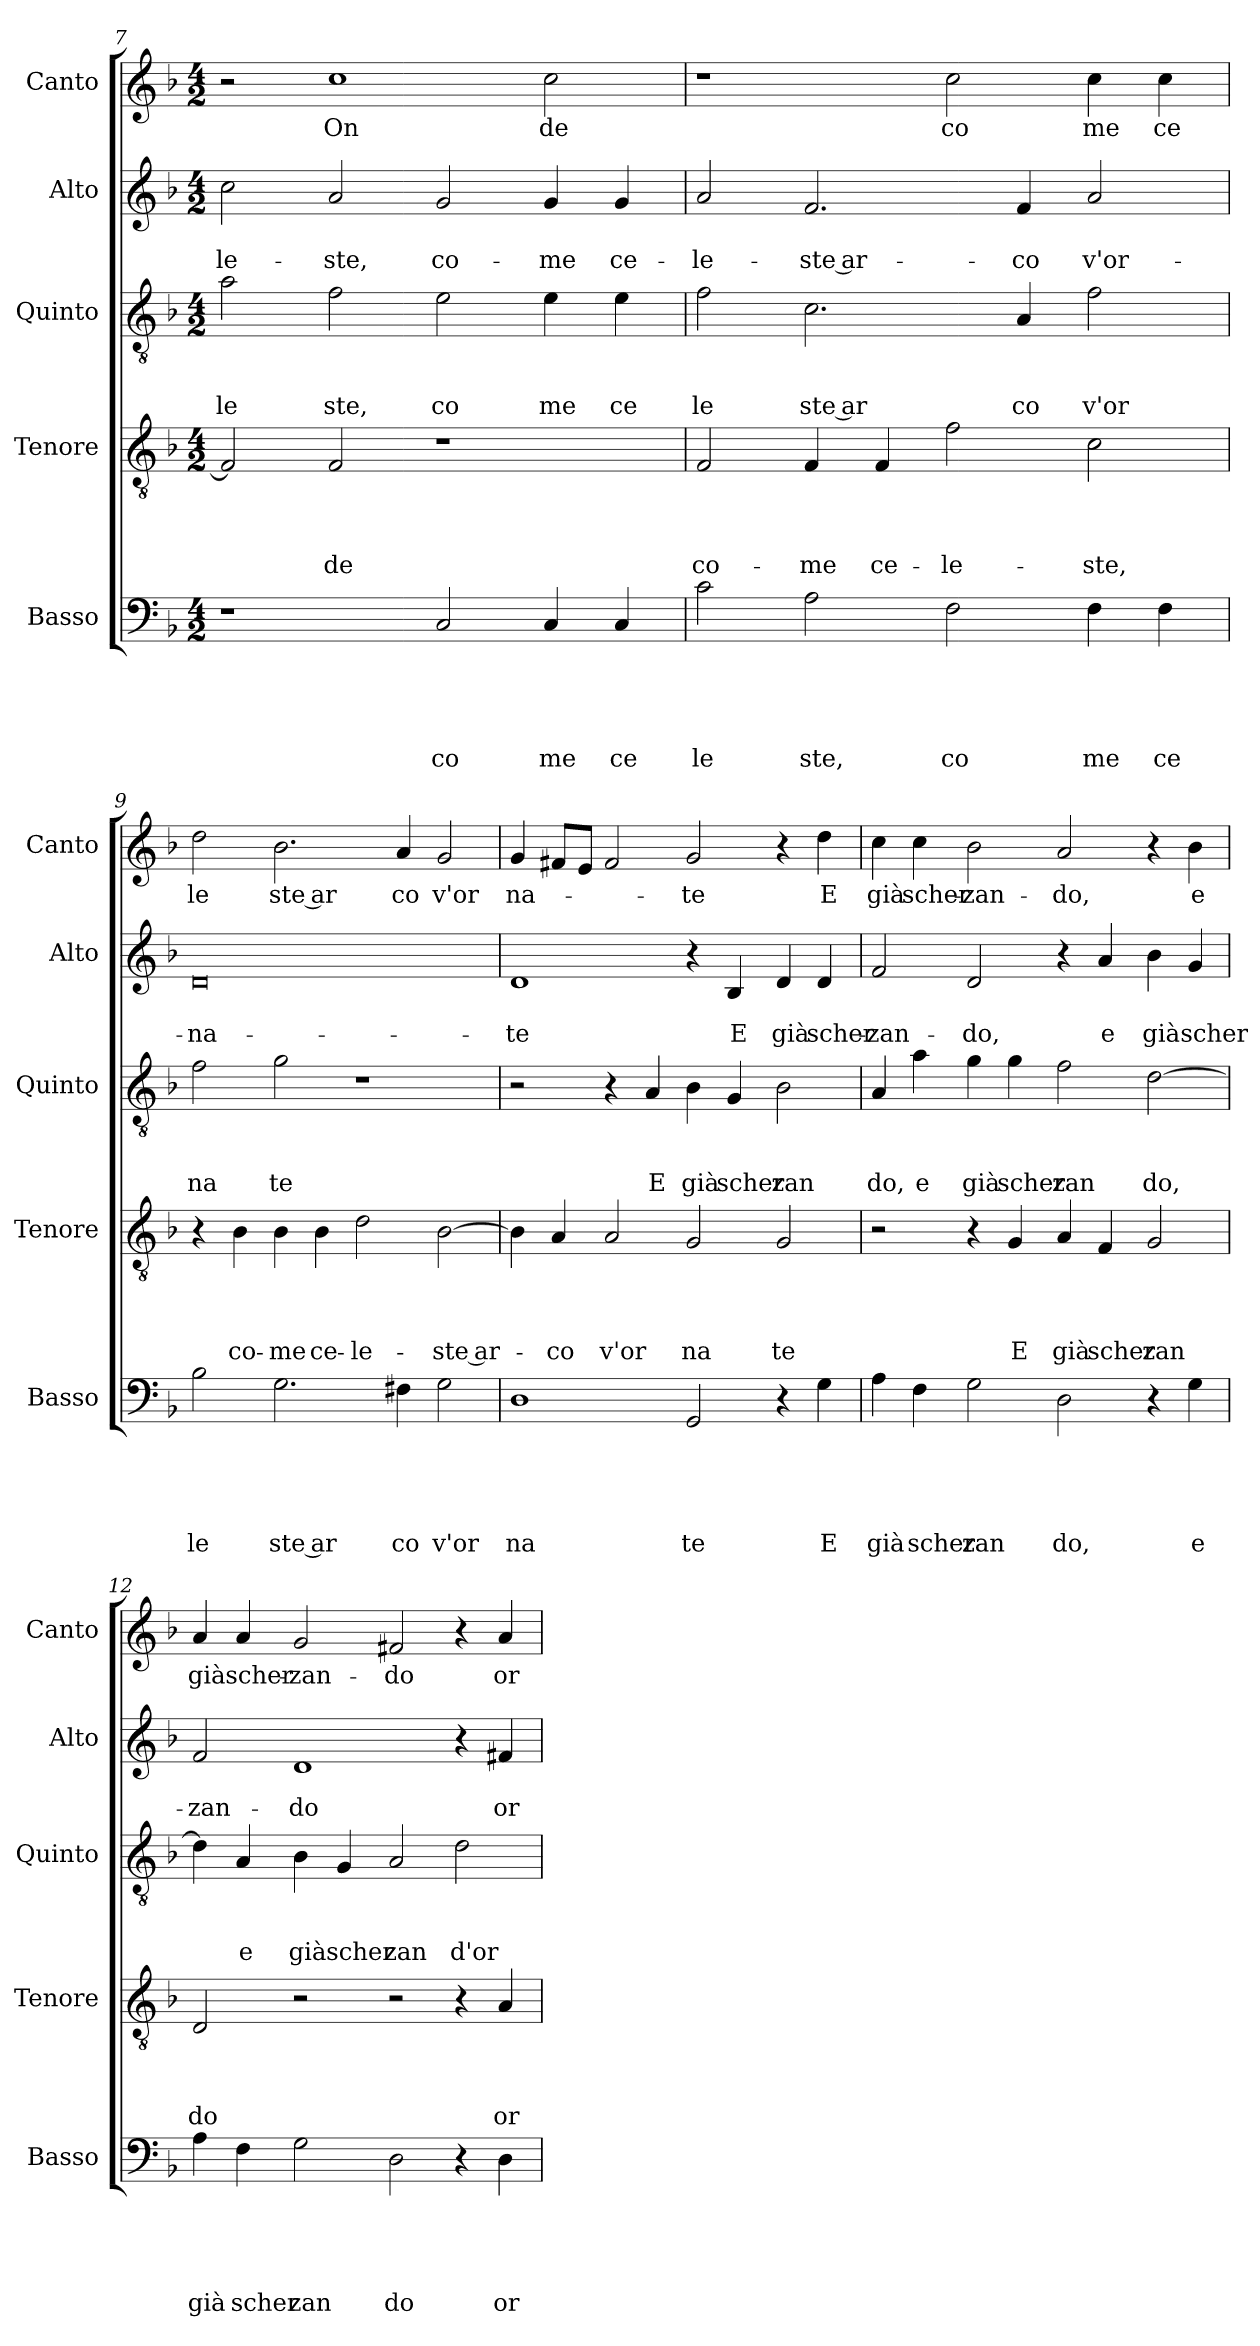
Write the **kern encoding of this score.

**kern	**text	**text	**text	**text	**text	**kern	**text	**text	**text	**text	**kern	**text	**text	**text	**kern	**text	**text	**kern	**text
*part5	*part5	*part5	*part5	*part5	*part5	*part4	*part4	*part4	*part4	*part4	*part3	*part3	*part3	*part3	*part2	*part2	*part2	*part1	*part1
*staff5	*staff5	*staff5	*staff5	*staff5	*staff5	*staff4	*staff4	*staff4	*staff4	*staff4	*staff3	*staff3	*staff3	*staff3	*staff2	*staff2	*staff2	*staff1	*staff1
*I"Basso	*	*	*	*	*	*I"Tenore	*	*	*	*	*I"Quinto	*	*	*	*I"Alto	*	*	*I"Canto	*
*I'Basso	*	*	*	*	*	*I'Tenore	*	*	*	*	*I'Quinto	*	*	*	*I'Alto	*	*	*I'Canto	*
*clefF4	*	*	*	*	*	*clefGv2	*	*	*	*	*clefGv2	*	*	*	*clefG2	*	*	*clefG2	*
*k[b-]	*	*	*	*	*	*k[b-]	*	*	*	*	*k[b-]	*	*	*	*k[b-]	*	*	*k[b-]	*
*F:	*	*	*	*	*	*F:	*	*	*	*	*F:	*	*	*	*F:	*	*	*F:	*
*M4/2	*	*	*	*	*	*M4/2	*	*	*	*	*M4/2	*	*	*	*M4/2	*	*	*M4/2	*
=7	=7	=7	=7	=7	=7	=7	=7	=7	=7	=7	=7	=7	=7	=7	=7	=7	=7	=7	=7
!	!	!	!	!	!	!	!	!	!	!	!	!	!	!LO:LY:b	!	!	!LO:LY:b	!	!
1r	.	.	.	.	.	2F/]	.	.	.	.	2a\	.	.	le	2cc\	.	-le-	2r	.
!	!	!	!	!	!	!	!	!	!	!LO:LY:b	!	!	!	!LO:LY:b	!	!	!LO:LY:b	!	!LO:LY:b
.	.	.	.	.	.	2F/	.	.	.	-de	2f\	.	.	ste,	2a/	.	-ste,	1cc	On
!	!	!	!	!	!LO:LY:b	!	!	!	!	!	!	!	!	!LO:LY:b	!	!	!LO:LY:b	!	!
2C/	.	.	.	.	co	1r	.	.	.	.	2e\	.	.	co	2g/	.	co-	.	.
!	!	!	!	!	!LO:LY:b	!	!	!	!	!	!	!	!	!LO:LY:b	!	!	!LO:LY:b	!	!LO:LY:b
4C/	.	.	.	.	me	.	.	.	.	.	4e\	.	.	me	4g/	.	-me	2cc\	de
!	!	!	!	!	!LO:LY:b	!	!	!	!	!	!	!	!	!LO:LY:b	!	!	!LO:LY:b	!	!
4C/	.	.	.	.	ce	.	.	.	.	.	4e\	.	.	ce	4g/	.	ce-	.	.
=8	=8	=8	=8	=8	=8	=8	=8	=8	=8	=8	=8	=8	=8	=8	=8	=8	=8	=8	=8
!	!	!	!	!	!LO:LY:b	!	!	!	!	!LO:LY:b	!	!	!	!LO:LY:b	!	!	!LO:LY:b	!	!
2c\	.	.	.	.	le	2F/	.	.	.	co-	2f\	.	.	le	2a/	.	-le-	1r	.
!	!	!	!	!	!LO:LY:b	!	!	!	!	!LO:LY:b	!	!	!	!LO:LY:b:rj	!	!	!LO:LY:b:rj	!	!
2A\	.	.	.	.	ste,	4F/	.	.	.	-me	2.c\	.	.	ste ar	2.f/	.	-ste ar-	.	.
!	!	!	!	!	!	!	!	!	!	!LO:LY:b	!	!	!	!	!	!	!	!	!
.	.	.	.	.	.	4F/	.	.	.	ce-	.	.	.	.	.	.	.	.	.
!	!	!	!	!	!LO:LY:b	!	!	!	!	!LO:LY:b	!	!	!	!	!	!	!	!	!LO:LY:b
2F\	.	.	.	.	co	2f\	.	.	.	-le-	.	.	.	.	.	.	.	2cc\	co
!	!	!	!	!	!	!	!	!	!	!	!	!	!	!LO:LY:b	!	!	!LO:LY:b	!	!
.	.	.	.	.	.	.	.	.	.	.	4A/	.	.	co	4f/	.	-co	.	.
!	!	!	!	!	!LO:LY:b	!	!	!	!	!LO:LY:b	!	!	!	!LO:LY:b	!	!	!LO:LY:b	!	!LO:LY:b
4F\	.	.	.	.	me	2c\	.	.	.	-ste,	2f\	.	.	v'or	2a/	.	v'or-	4cc\	me
!	!	!	!	!	!LO:LY:b	!	!	!	!	!	!	!	!	!	!	!	!	!	!LO:LY:b
4F\	.	.	.	.	ce	.	.	.	.	.	.	.	.	.	.	.	.	4cc\	ce
=9	=9	=9	=9	=9	=9	=9	=9	=9	=9	=9	=9	=9	=9	=9	=9	=9	=9	=9	=9
!	!	!	!	!	!LO:LY:b	!	!	!	!	!	!	!	!	!LO:LY:b	!	!	!LO:LY:b	!	!LO:LY:b
2B-\	.	.	.	.	le	4r	.	.	.	.	2f\	.	.	na	0d	.	-na-	2dd\	le
!	!	!	!	!	!	!	!	!	!	!LO:LY:b	!	!	!	!	!	!	!	!	!
.	.	.	.	.	.	4B-\	.	.	.	co-	.	.	.	.	.	.	.	.	.
!	!	!	!	!	!LO:LY:b:rj	!	!	!	!	!LO:LY:b	!	!	!	!LO:LY:b	!	!	!	!	!LO:LY:b:rj
2.G\	.	.	.	.	ste ar	4B-\	.	.	.	-me	2g\	.	.	te	.	.	.	2.b-\	ste ar
!	!	!	!	!	!	!	!	!	!	!LO:LY:b	!	!	!	!	!	!	!	!	!
.	.	.	.	.	.	4B-\	.	.	.	ce-	.	.	.	.	.	.	.	.	.
!	!	!	!	!	!	!	!	!	!	!LO:LY:b	!	!	!	!	!	!	!	!	!
.	.	.	.	.	.	2d\	.	.	.	-le-	1r	.	.	.	.	.	.	.	.
!	!	!	!	!	!LO:LY:b	!	!	!	!	!	!	!	!	!	!	!	!	!	!LO:LY:b
4F#X\	.	.	.	.	co	.	.	.	.	.	.	.	.	.	.	.	.	4a/	co
!	!	!	!	!	!LO:LY:b	!	!	!	!	!LO:LY:b	!	!	!	!	!	!	!	!	!LO:LY:b
2G\	.	.	.	.	v'or	[<2B-\	.	.	.	-ste ar-	.	.	.	.	.	.	.	2g/	v'or
!!LO:LB:g=z
=10	=10	=10	=10	=10	=10	=10	=10	=10	=10	=10	=10	=10	=10	=10	=10	=10	=10	=10	=10
!	!	!	!	!	!LO:LY:b	!	!	!	!	!	!	!	!	!	!	!	!LO:LY:b	!	!LO:LY:b
1D	.	.	.	.	na	4B-\]	.	.	.	.	2r	.	.	.	1d	.	-te	4g/	na-
!	!	!	!	!	!	!	!	!	!	!LO:LY:b	!	!	!	!	!	!	!	!	!
.	.	.	.	.	.	4A/	.	.	.	-co	.	.	.	.	.	.	.	8f#X/L	.
.	.	.	.	.	.	.	.	.	.	.	.	.	.	.	.	.	.	8e/J	.
!	!	!	!	!	!	!	!	!	!	!LO:LY:b	!	!	!	!	!	!	!	!	!
.	.	.	.	.	.	2A/	.	.	.	v'or	4r	.	.	.	.	.	.	2f#/	.
!	!	!	!	!	!	!	!	!	!	!	!	!	!	!LO:LY:b	!	!	!	!	!
.	.	.	.	.	.	.	.	.	.	.	4A/	.	.	E	.	.	.	.	.
!	!	!	!	!	!LO:LY:b	!	!	!	!	!LO:LY:b	!	!	!	!LO:LY:b	!	!	!	!	!LO:LY:b
2GG/	.	.	.	.	te	2G/	.	.	.	na	4B-\	.	.	già	4r	.	.	2g/	-te
!	!	!	!	!	!	!	!	!	!	!	!	!	!	!LO:LY:b	!	!	!LO:LY:b	!	!
.	.	.	.	.	.	.	.	.	.	.	4G/	.	.	scher	4B-/	.	E	.	.
!	!	!	!	!	!	!	!	!	!	!LO:LY:b	!	!	!	!LO:LY:b	!	!	!LO:LY:b	!	!
4r	.	.	.	.	.	2G/	.	.	.	te	2B-\	.	.	zan	4d/	.	già	4r	.
!	!	!	!	!	!LO:LY:b	!	!	!	!	!	!	!	!	!	!	!	!LO:LY:b	!	!LO:LY:b
4G\	.	.	.	.	E	.	.	.	.	.	.	.	.	.	4d/	.	scher-	4dd\	E
=11	=11	=11	=11	=11	=11	=11	=11	=11	=11	=11	=11	=11	=11	=11	=11	=11	=11	=11	=11
!	!	!	!	!	!LO:LY:b	!	!	!	!	!	!	!	!	!LO:LY:b	!	!	!LO:LY:b	!	!LO:LY:b
4A\	.	.	.	.	già	2r	.	.	.	.	4A/	.	.	do,	2f/	.	-zan-	4cc\	già
!	!	!	!	!	!LO:LY:b	!	!	!	!	!	!	!	!	!LO:LY:b	!	!	!	!	!LO:LY:b
4F\	.	.	.	.	scher	.	.	.	.	.	4a\	.	.	e	.	.	.	4cc\	scher-
!	!	!	!	!	!LO:LY:b	!	!	!	!	!	!	!	!	!LO:LY:b	!	!	!LO:LY:b	!	!LO:LY:b
2G\	.	.	.	.	zan	4r	.	.	.	.	4g\	.	.	già	2d/	.	-do,	2b-\	-zan-
!	!	!	!	!	!	!	!	!	!	!LO:LY:b	!	!	!	!LO:LY:b	!	!	!	!	!
.	.	.	.	.	.	4G/	.	.	.	E	4g\	.	.	scher	.	.	.	.	.
!	!	!	!	!	!LO:LY:b	!	!	!	!	!LO:LY:b	!	!	!	!LO:LY:b	!	!	!	!	!LO:LY:b
2D\	.	.	.	.	do,	4A/	.	.	.	già	2f\	.	.	zan	4r	.	.	2a/	-do,
!	!	!	!	!	!	!	!	!	!	!LO:LY:b	!	!	!	!	!	!	!LO:LY:b	!	!
.	.	.	.	.	.	4F/	.	.	.	scher	.	.	.	.	4a/	.	e	.	.
!	!	!	!	!	!	!	!	!	!	!LO:LY:b	!	!	!	!LO:LY:b	!	!	!LO:LY:b	!	!
4r	.	.	.	.	.	2G/	.	.	.	zan	[>2d\	.	.	do,	4b-\	.	già	4r	.
!	!	!	!	!	!LO:LY:b	!	!	!	!	!	!	!	!	!	!	!	!LO:LY:b	!	!LO:LY:b
4G\	.	.	.	.	e	.	.	.	.	.	.	.	.	.	4g/	.	scher-	4b-\	e
=12	=12	=12	=12	=12	=12	=12	=12	=12	=12	=12	=12	=12	=12	=12	=12	=12	=12	=12	=12
!	!	!	!	!	!LO:LY:b	!	!	!	!	!LO:LY:b	!	!	!	!	!	!	!LO:LY:b	!	!LO:LY:b
4A\	.	.	.	.	già	2D/	.	.	.	do	4d\]	.	.	.	2f/	.	-zan-	4a/	già
!	!	!	!	!	!LO:LY:b	!	!	!	!	!	!	!	!	!LO:LY:b	!	!	!	!	!LO:LY:b
4F\	.	.	.	.	scher	.	.	.	.	.	4A/	.	.	e	.	.	.	4a/	scher-
!	!	!	!	!	!LO:LY:b	!	!	!	!	!	!	!	!	!LO:LY:b	!	!	!LO:LY:b	!	!LO:LY:b
2G\	.	.	.	.	zan	2r	.	.	.	.	4B-\	.	.	già	1d	.	-do	2g/	-zan-
!	!	!	!	!	!	!	!	!	!	!	!	!	!	!LO:LY:b	!	!	!	!	!
.	.	.	.	.	.	.	.	.	.	.	4G/	.	.	scher	.	.	.	.	.
!	!	!	!	!	!LO:LY:b	!	!	!	!	!	!	!	!	!LO:LY:b	!	!	!	!	!LO:LY:b
2D\	.	.	.	.	do	2r	.	.	.	.	2A/	.	.	zan	.	.	.	2f#X/	-do
!	!	!	!	!	!	!	!	!	!	!	!	!	!	!LO:LY:b	!	!	!	!	!
4r	.	.	.	.	.	4r	.	.	.	.	2d\	.	.	d'or	4r	.	.	4r	.
!	!	!	!	!	!LO:LY:b	!	!	!	!	!LO:LY:b	!	!	!	!	!	!	!LO:LY:b	!	!LO:LY:b
4D\	.	.	.	.	or	4A/	.	.	.	or	.	.	.	.	4f#X/	.	or	4a/	or
=	=	=	=	=	=	=	=	=	=	=	=	=	=	=	=	=	=	=	=
*-	*-	*-	*-	*-	*-	*-	*-	*-	*-	*-	*-	*-	*-	*-	*-	*-	*-	*-	*-
